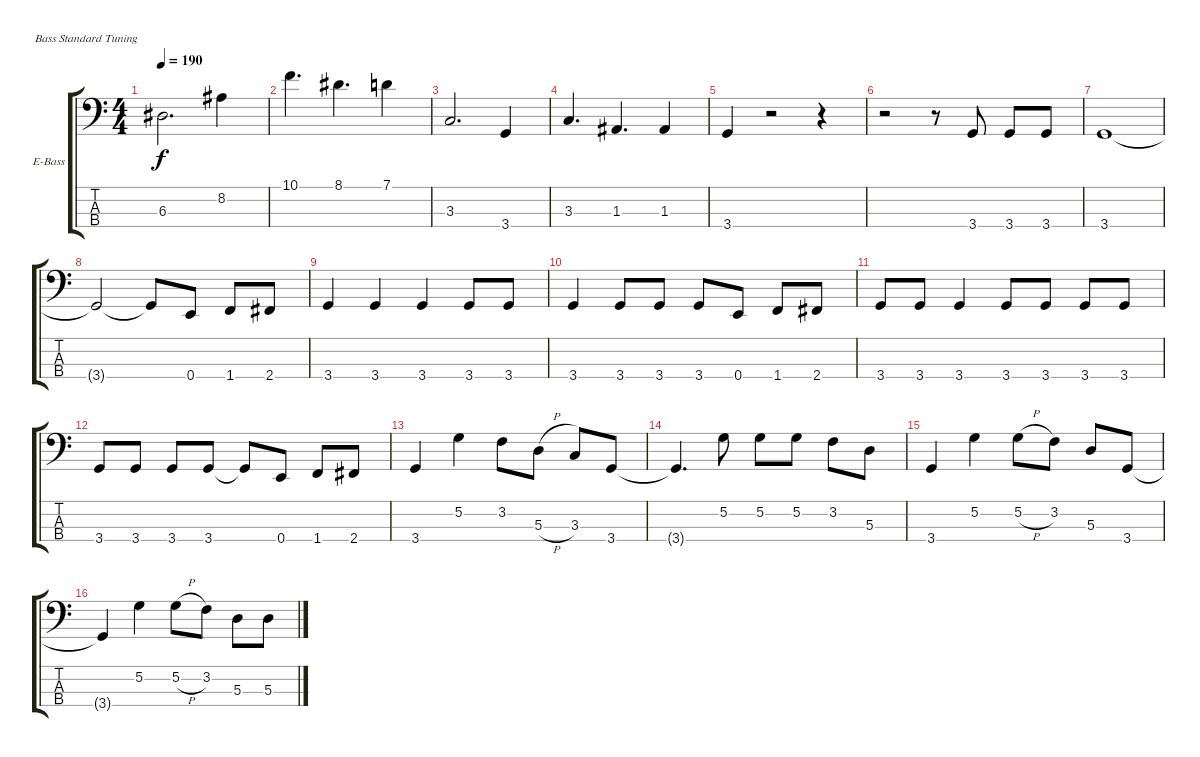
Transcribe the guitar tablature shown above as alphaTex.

\bracketExtendMode groupsimilarinstruments
\firstSystemTrackNameOrientation horizontal
\otherSystemsTrackNameOrientation horizontal
\track ("Glenn Hughes" "E-Bass") {instrument electricbassfinger}
\staff {score tabs}
\tuning (G2 D2 A1 E1)
\ts (4 4)
\tempo 190
\clef f4
\ks c
6.3.2{d dy f} 8.2.4 |
10.1.4{d} 8.1.4{d} 7.1.4 |
3.3.2{d} 3.4.4 |
3.3.4{d} 1.3.4{d} 1.3.4 |
3.4.4 r.2 r.4 |
r.2 r.8 3.4.8 3.4.8 3.4.8 |
3.4.1 |
3.4{t}.2 3.4{t}.8 0.4.8 1.4.8 2.4.8 |
3.4.4 3.4.4 3.4.4 3.4.8 3.4.8 |
3.4.4 3.4.8 3.4.8 3.4.8 0.4.8 1.4.8 2.4.8 |
3.4.8 3.4.8 3.4.4 3.4.8 3.4.8 3.4.8 3.4.8 |
3.4.8 3.4.8 3.4.8 3.4.8 3.4{t}.8 0.4.8 1.4.8 2.4.8 |
3.4.4 5.2.4 3.2.8 5.3{h}.8 3.3.8 3.4.8 |
3.4{t}.4{d} 5.2.8 5.2.8 5.2.8 3.2.8 5.3.8 |
3.4.4 5.2.4 5.2{h}.8 3.2.8 5.3.8 3.4.8 |
3.4{t}.4 5.2.4 5.2{h}.8 3.2.8 5.3.8 5.3.8
